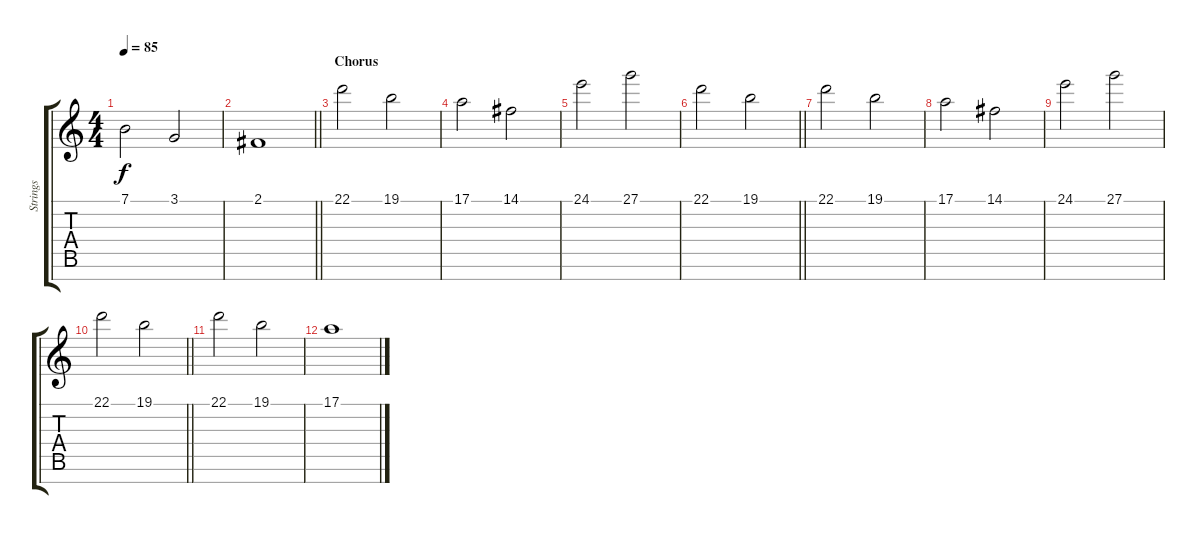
\track ("Strings" "Strings") {instrument stringensemble1}
\staff {score tabs}
\tuning (E4 B3 G3 D3 A2 E2 B1) {hide}
\ts (4 4)
\tempo 85
\clef g2
\ks c
7.1.2{dy f} 3.1.2 |
\barLineRight lightlight
2.1.1 |
\section ("" "Chorus")
22.1.2 19.1.2 |
17.1.2 14.1.2 |
24.1.2 27.1.2 |
\barLineRight lightlight
22.1.2 19.1.2 |
22.1.2 19.1.2 |
17.1.2 14.1.2 |
24.1.2 27.1.2 |
\barLineRight lightlight
22.1.2 19.1.2 |
22.1.2 19.1.2 |
17.1.1
